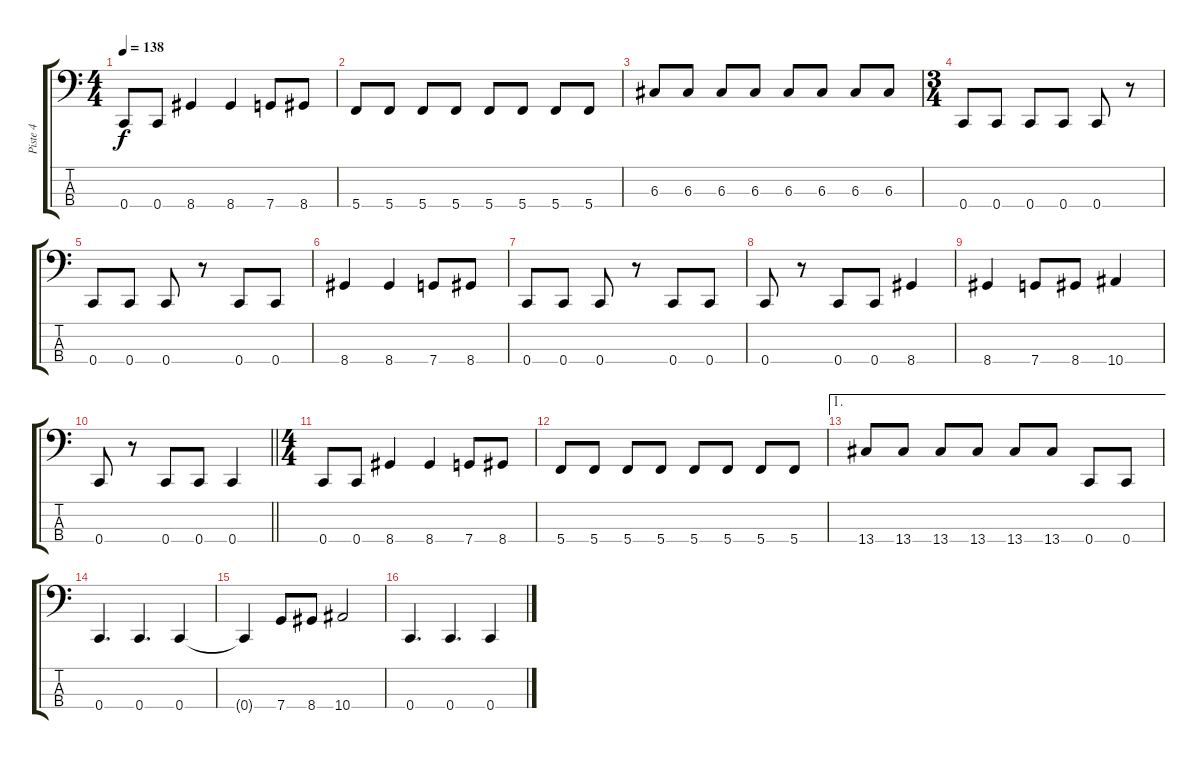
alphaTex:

\track ("Piste 4" "Piste 4") {instrument electricbassfinger}
\staff {score tabs}
\tuning (F2 C2 G1 C1) {hide}
\ts (4 4)
\tempo 138
\clef f4
\ks c
0.4.8{dy f} 0.4.8 8.4.4 8.4.4 7.4.8 8.4.8 |
5.4.8 5.4.8 5.4.8 5.4.8 5.4.8 5.4.8 5.4.8 5.4.8 |
6.3.8 6.3.8 6.3.8 6.3.8 6.3.8 6.3.8 6.3.8 6.3.8 |
\ts (3 4)
0.4.8 0.4.8 0.4.8 0.4.8 0.4.8 r.8 |
0.4.8 0.4.8 0.4.8 r.8 0.4.8 0.4.8 |
8.4.4 8.4.4 7.4.8 8.4.8 |
0.4.8 0.4.8 0.4.8 r.8 0.4.8 0.4.8 |
0.4.8 r.8 0.4.8 0.4.8 8.4.4 |
8.4.4 7.4.8 8.4.8 10.4.4 |
\barLineRight lightlight
0.4.8 r.8 0.4.8 0.4.8 0.4.4 |
\ts (4 4)
0.4.8 0.4.8 8.4.4 8.4.4 7.4.8 8.4.8 |
5.4.8 5.4.8 5.4.8 5.4.8 5.4.8 5.4.8 5.4.8 5.4.8 |
\ae 1
13.4.8 13.4.8 13.4.8 13.4.8 13.4.8 13.4.8 0.4.8 0.4.8 |
0.4.4{d} 0.4.4{d} 0.4.4 |
0.4{t}.4 7.4.8 8.4.8 10.4.2 |
0.4.4{d} 0.4.4{d} 0.4.4
